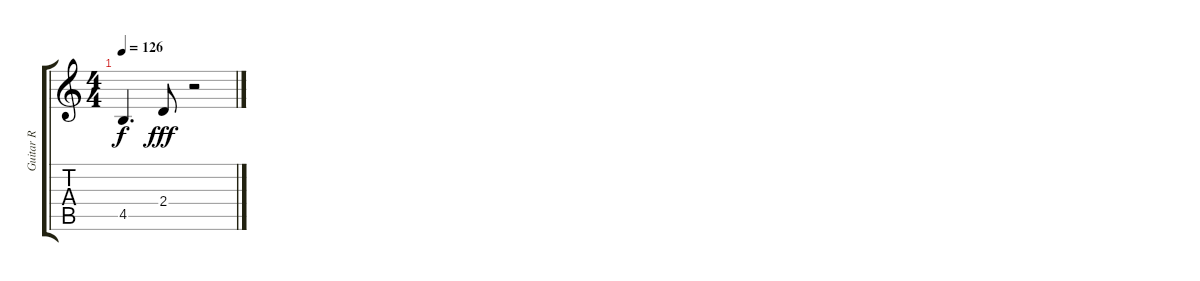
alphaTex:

\track ("Guitar R" "Guitar R") {instrument distortionguitar}
\staff {score tabs}
\tuning (D4 A3 F3 C3 G2 D2) {hide}
\ts (4 4)
\tempo 126
\clef g2
\ks c
4.5{t}.4{d dy f} 2.4.8{dy fff} r.2
